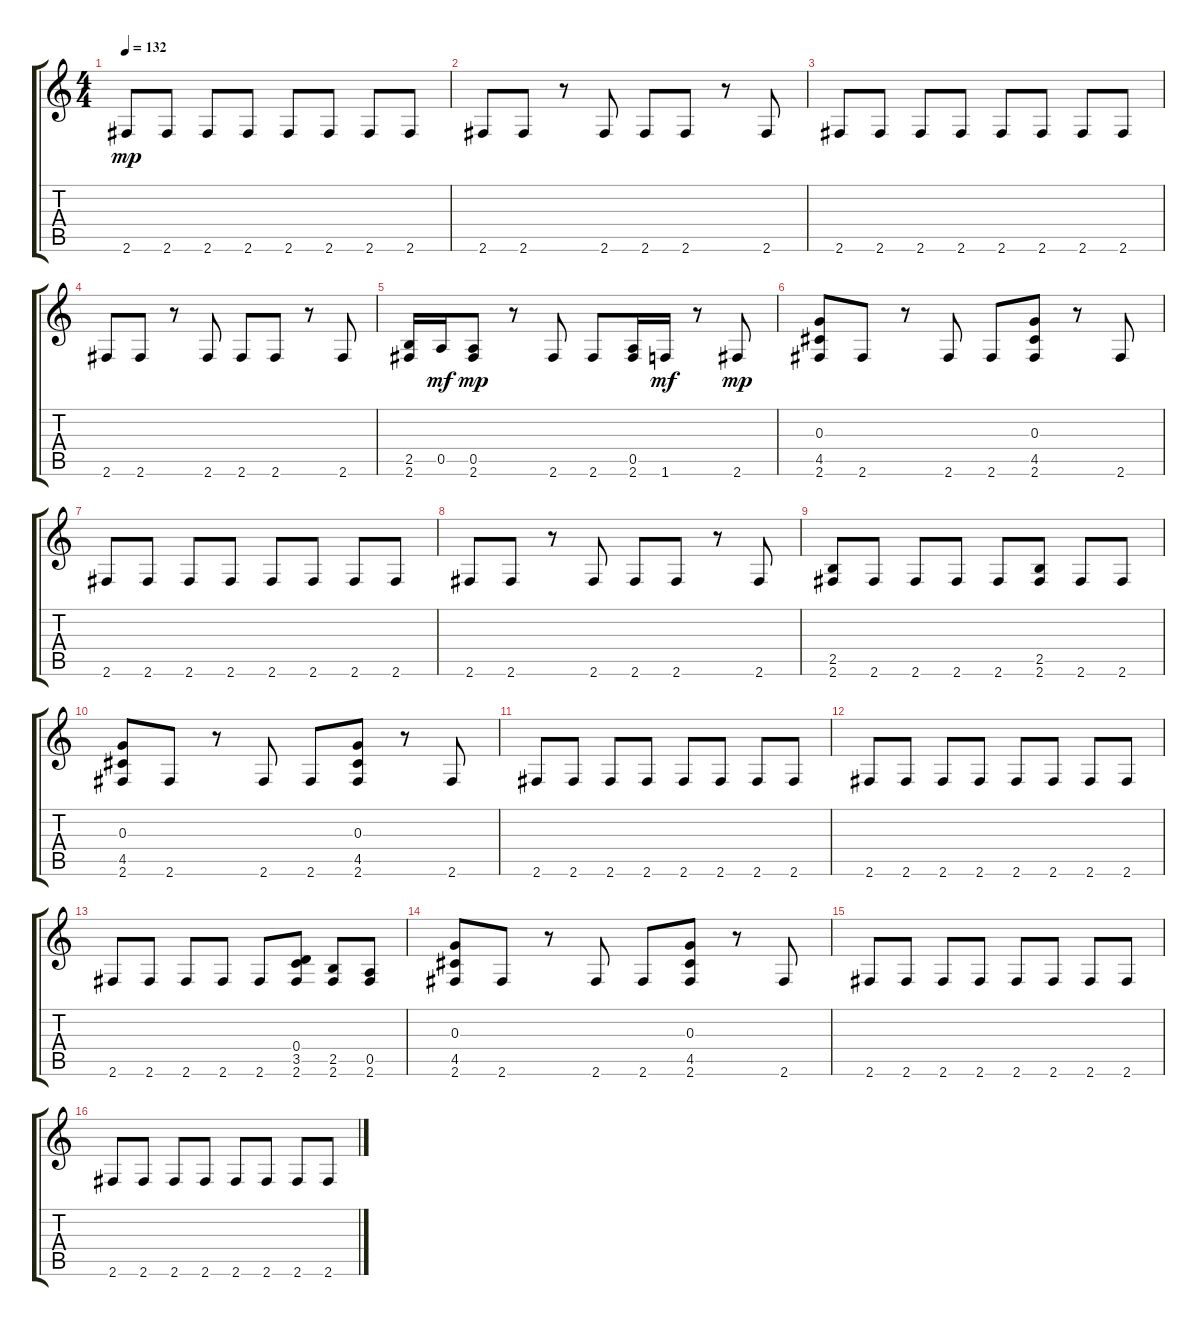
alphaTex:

\track "" {instrument acousticbass}
\staff {score tabs}
\tuning (E4 B3 G3 D3 A2 E2) {hide}
\ts (4 4)
\tempo 132
\clef g2
\ks c
2.6.8{dy mp} 2.6.8 2.6.8 2.6.8 2.6.8 2.6.8 2.6.8 2.6.8 |
2.6.8 2.6.8 r.8 2.6.8 2.6.8 2.6.8 r.8 2.6.8 |
2.6.8 2.6.8 2.6.8 2.6.8 2.6.8 2.6.8 2.6.8 2.6.8 |
2.6.8 2.6.8 r.8 2.6.8 2.6.8 2.6.8 r.8 2.6.8 |
(2.5 2.6).16 0.5.16{dy mf} (0.5 2.6).8{dy mp} r.8 2.6.8 2.6.8 (0.5 2.6).16 1.6.16{dy mf} r.8 2.6.8{dy mp} |
(0.3 4.5 2.6).8 2.6.8{volume 16} r.8 2.6.8{volume 16} 2.6.8{volume 16} (0.3 4.5 2.6).8{volume 16} r.8{volume 16} 2.6.8{volume 15} |
2.6.8{volume 15} 2.6.8{volume 15} 2.6.8{volume 15} 2.6.8{volume 15} 2.6.8{volume 15} 2.6.8{volume 15} 2.6.8{volume 15} 2.6.8{volume 15} |
2.6.8{volume 15} 2.6.8{volume 15} r.8{volume 15} 2.6.8{volume 14} 2.6.8{volume 14} 2.6.8{volume 14} r.8{volume 14} 2.6.8{volume 14} |
(2.5 2.6).8{volume 14} 2.6.8{volume 14} 2.6.8{volume 14} 2.6.8{volume 14} 2.6.8{volume 14} (2.5 2.6).8{volume 14} 2.6.8{volume 14} 2.6.8{volume 14} |
(0.3 4.5 2.6).8{volume 14} 2.6.8{volume 14} r.8{volume 14} 2.6.8{volume 13} 2.6.8{volume 13} (0.3 4.5 2.6).8{volume 13} r.8{volume 13} 2.6.8{volume 13} |
2.6.8{volume 13} 2.6.8{volume 13} 2.6.8{volume 13} 2.6.8{volume 13} 2.6.8{volume 13} 2.6.8{volume 13} 2.6.8{volume 13} 2.6.8{volume 13} |
2.6.8{volume 12} 2.6.8{volume 12} 2.6.8{volume 12} 2.6.8{volume 12} 2.6.8{volume 12} 2.6.8{volume 12} 2.6.8{volume 12} 2.6.8{volume 12} |
2.6.8{volume 12} 2.6.8{volume 12} 2.6.8{volume 12} 2.6.8{volume 12} 2.6.8{volume 12} (0.4 3.5 2.6).8{volume 12} (2.5 2.6).8{volume 12} (0.5 2.6).8{volume 12} |
(0.3 4.5 2.6).8{volume 11} 2.6.8{volume 11} r.8{volume 11} 2.6.8{volume 11} 2.6.8 (0.3 4.5 2.6).8{volume 11} r.8{volume 11} 2.6.8{volume 11} |
2.6.8{volume 11} 2.6.8{volume 11} 2.6.8{volume 11} 2.6.8 2.6.8{volume 10} 2.6.8{volume 10} 2.6.8{volume 10} 2.6.8{volume 10} |
2.6.8{volume 10} 2.6.8{volume 10} 2.6.8 2.6.8{volume 10} 2.6.8 2.6.8{volume 10} 2.6.8{volume 10} 2.6.8{volume 10}
